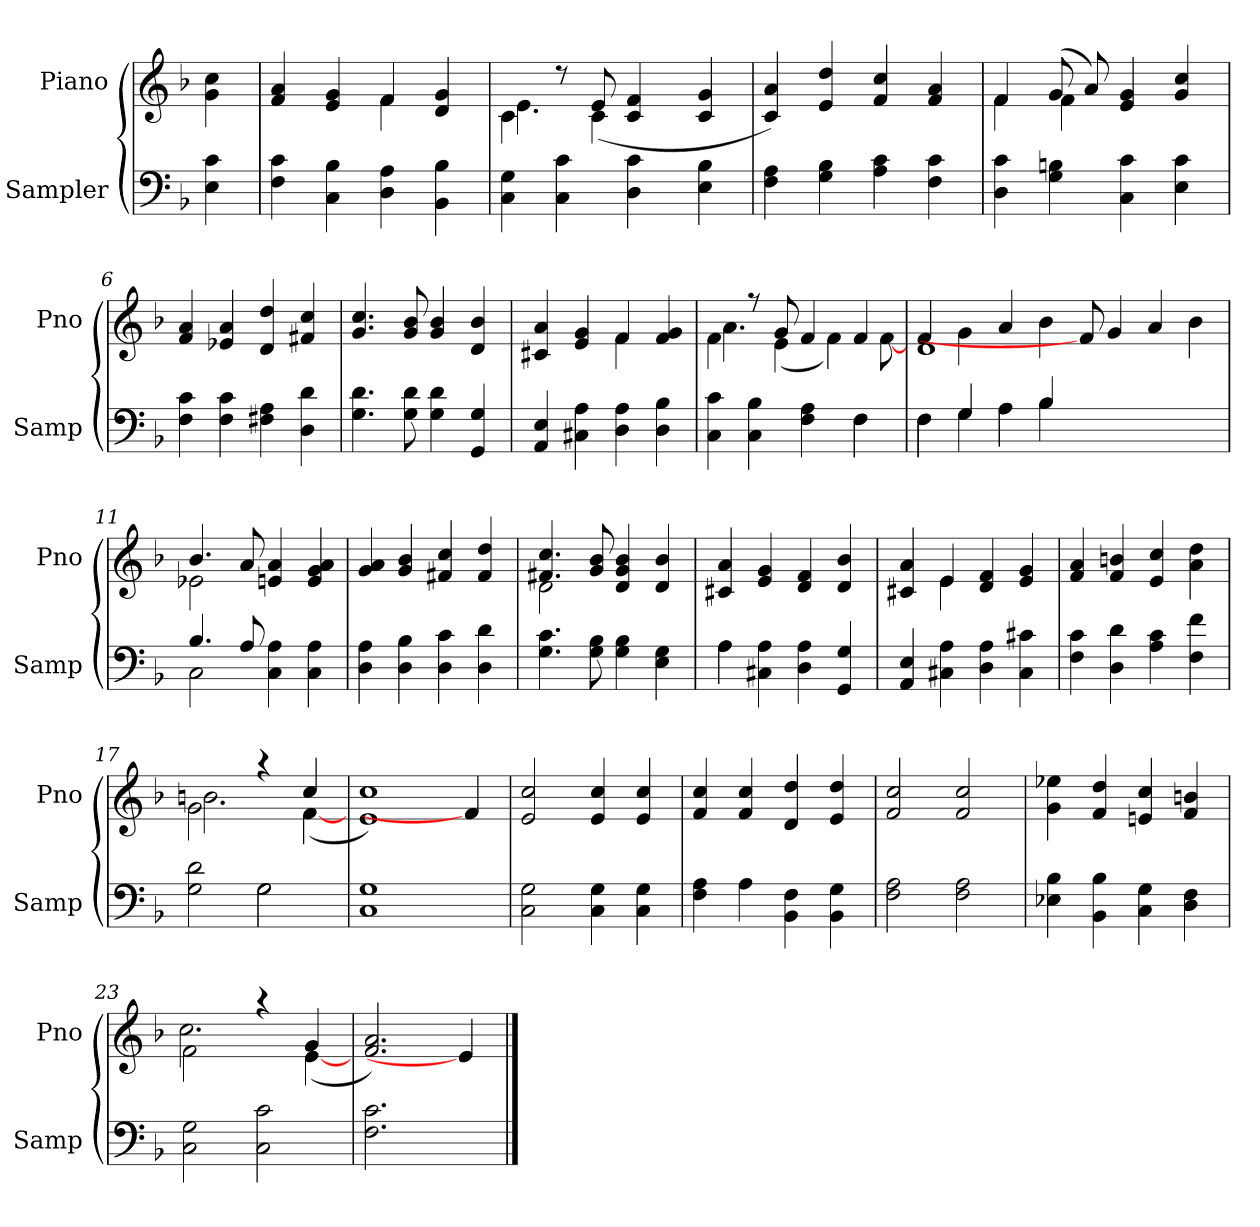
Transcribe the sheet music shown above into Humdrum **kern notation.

**kern	**kern
*part2	*part1
*staff2	*staff1
*I"Sampler	*I"Piano
*I'Samp	*I'Pno
*clefF4	*clefG2
*k[b-]	*k[b-]
*F:	*F:
=1	=1
4E 4c	4g\ 4cc\
=2	=2
*	*^
4F 4c	4f 4a	2ryy
4C 4B-	4e 4g	.
4D 4A	4f/	4f
4BB- 4B-	4d 4g	4ryy
=3	=3	=3
4C 4G	4c\	4.e
4C 4c	8r	.
.	8e/	(4c
4D 4c	4c 4f	.
.	.	4.ryy
4E 4B-	4c 4g	.
*	*v	*v
=4	=4
4F 4A	4c 4a)
4G 4B-	4e 4dd
4A 4c	4f 4cc
4F 4c	4f 4a
=5	=5
*	*^
4D 4c	4f/	4f
4G 4Bn	(8g/	4f
.	8a/)	.
4C 4c	4e 4g	2ryy
4E 4c	4g 4cc	.
*	*v	*v
=6	=6
4F 4c	4f 4a
4F 4c	4e-X 4a
4F#X 4A	4d 4dd
4D 4d	4f#X 4cc
=7	=7
4.G 4.d	4.g 4.cc
8G 8d	8g 8b-
4G 4d	4g 4b-
4GG 4G	4d 4b-
=8	=8
*	*^
4AA 4E	4c#X 4a	2ryy
4C#X 4A	4e 4g	.
4D 4A	4f/	4f
4D 4B-	4f 4g	4ryy
=9	=9	=9
*^	*	*
4C 4c	2.ryy	4f\	4.a
4C 4B-	.	8r	.
.	.	8g/	(4e
4F 4A	.	4f/	.
.	.	.	4f)
4F\	4F	4f/	.
.	.	.	[8f
=10	=10	=10	=10
4F\	4F	4f/	1d
4G/	4G	4g\	.
4A\	4A	4a/	.
4B-/	4B-	4b-\	.
2..ryy	2..ryy	2..ryy	8f]
.	.	.	4g
.	.	.	4a
.	.	.	4b-
=11	=11	=11	=11
4.B-/	2C	4.b-/	2e-X
8A/	.	8a/	.
4C\ 4A\	2ryy	4e/ 4a/	2ryy
4C 4A	.	4e 4g 4a	.
*v	*v	*	*
*	*v	*v
=12	=12
4D 4A	4g 4a
4D 4B-	4g 4b-
4D 4c	4f#X 4cc
4D 4d	4f# 4dd
=13	=13
*	*^
4.G 4.c	4.f#X/ 4.cc/	2d
8G 8B-	8g/ 8b-/	.
4G 4B-	4d 4g 4b-	2ryy
4E 4G	4d 4b-	.
*	*v	*v
=14	=14
*^	*
4A\	4A	4c#X 4a
4C#X 4A	2.ryy	4e 4g
4D 4A	.	4d 4f
4GG 4G	.	4d 4b-
*v	*v	*
=15	=15
*	*^
4AA 4E	4c#X 4a	4ryy
4C#X 4A	4e/	4e
4D 4A	4d 4f	2ryy
4C# 4c#X	4e 4g	.
*	*v	*v
=16	=16
4F 4c	4f 4a
4D 4d	4f 4bn
4A 4c	4e 4cc
4F 4f	4a 4dd
=17	=17
*^	*^
2G 2d	2ryy	2g\	2.bn
2G\	2G	4r	.
.	.	4cc/	([4f
*v	*v	*	*
*	*v	*v
=18	=18
1C 1G	1e 1cc)
4ryy	4f]
=19	=19
2C 2G	2e 2cc
4C 4G	4e 4cc
4C 4G	4e 4cc
=20	=20
4F 4A	4f 4cc
4A	4f 4cc
4BB- 4F	4d 4dd
4BB- 4G	4e 4dd
=21	=21
2F 2A	2f 2cc
2F 2A	2f 2cc
=22	=22
4E-X 4B-	4g 4ee-X
4BB- 4B-	4f 4dd
4C 4G	4en 4cc
4D 4F	4f 4bn
=23	=23
*	*^
2C 2G	2f\	2.cc
2C 2c	4r	.
.	4g/	([4e
*	*v	*v
=24	=24
2.F 2.c	2.f 2.a)
4ryy	4e]
==	==
*-	*-
